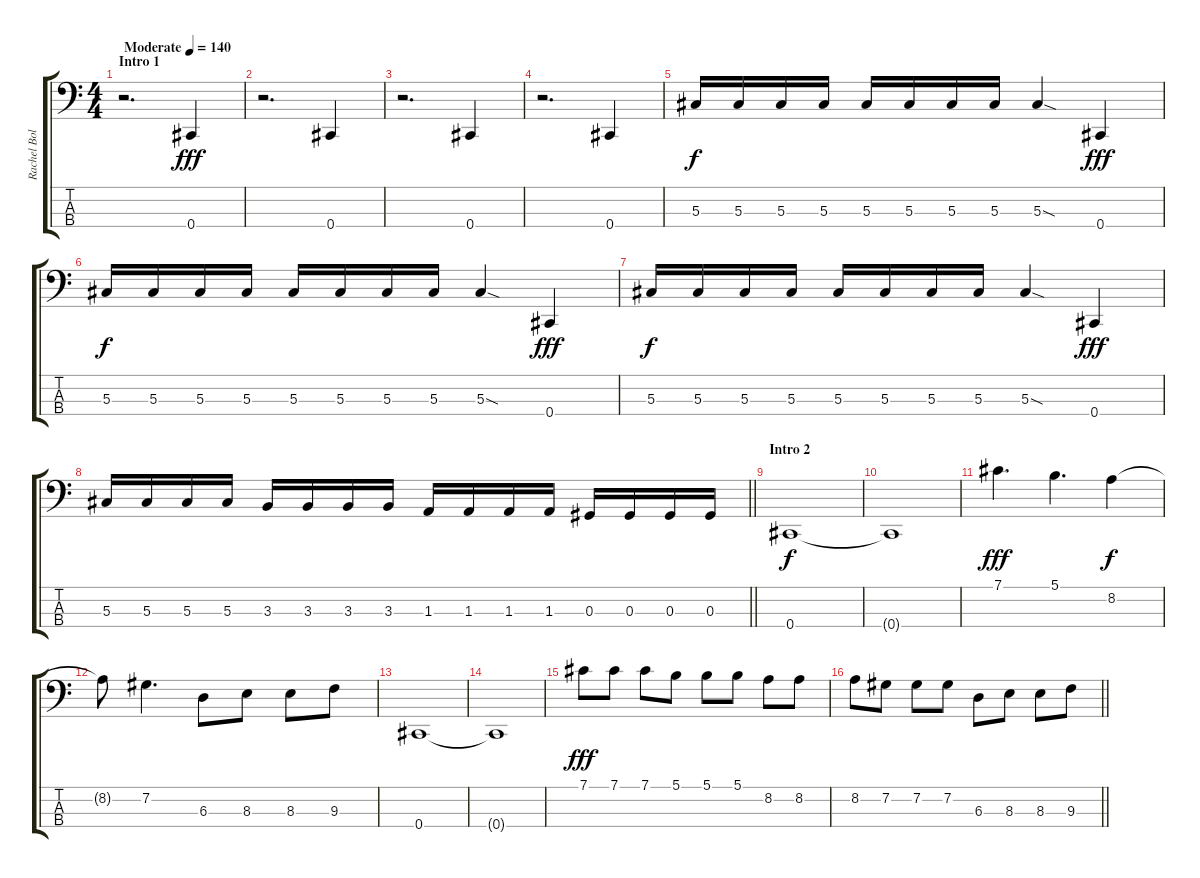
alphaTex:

\track ("Rachel Bolan" "Rachel Bol") {instrument electricbasspick}
\staff {score tabs}
\tuning (Gb2 Db2 Ab1 Db1) {hide}
\ts (4 4)
\section ("" "Intro 1")
\tempo (140 "Moderate")
\clef f4
\ks c
r.2{d dy fff instrument electricbasspick} 0.4.4 |
r.2{d} 0.4.4 |
r.2{d} 0.4.4 |
r.2{d} 0.4.4 |
5.3.16{dy f} 5.3.16 5.3.16 5.3.16 5.3.16 5.3.16 5.3.16 5.3.16 5.3{sod}.4 0.4.4{dy fff} |
5.3.16{dy f} 5.3.16 5.3.16 5.3.16 5.3.16 5.3.16 5.3.16 5.3.16 5.3{sod}.4 0.4.4{dy fff} |
5.3.16{dy f} 5.3.16 5.3.16 5.3.16 5.3.16 5.3.16 5.3.16 5.3.16 5.3{sod}.4 0.4.4{dy fff} |
\barLineRight lightlight
5.3.16 5.3.16 5.3.16 5.3.16 3.3.16 3.3.16 3.3.16 3.3.16 1.3.16 1.3.16 1.3.16 1.3.16 0.3.16 0.3.16 0.3.16 0.3.16 |
\section ("" "Intro 2")
0.4.1{dy f volume 14} |
0.4{t}.1 |
7.1.4{d dy fff} 5.1.4{d} 8.2.4{dy f} |
8.2{t}.8 7.2.4{d} 6.3.8 8.3.8 8.3.8 9.3.8 |
0.4.1 |
0.4{t}.1 |
7.1.8{dy fff} 7.1.8 7.1.8 5.1.8 5.1.8 5.1.8 8.2.8 8.2.8 |
\barLineRight lightlight
8.2.8 7.2.8 7.2.8 7.2.8 6.3.8 8.3.8 8.3.8 9.3.8
